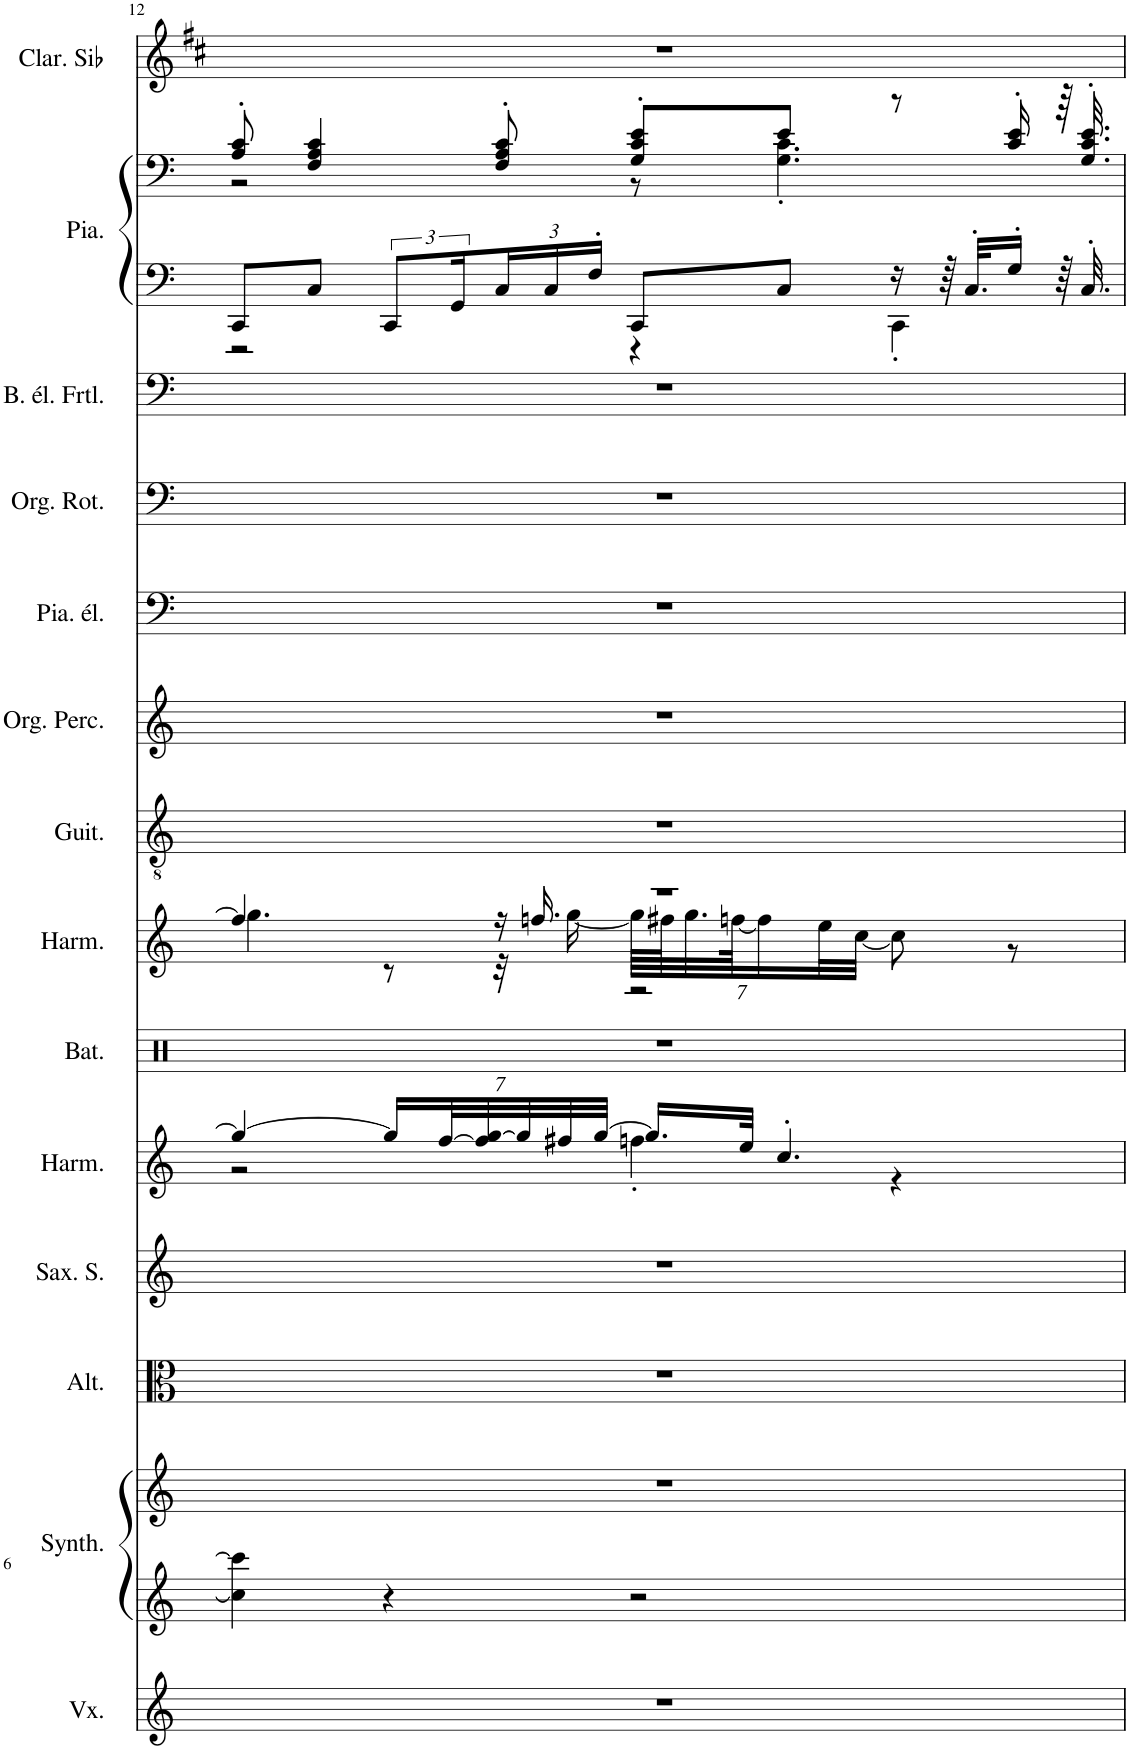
**kern	**kern	**kern	**kern	**kern	**kern	**kern	**kern	**kern	**kern	**kern	**kern	**kern	**kern	**kern	**kern
*part14	*part13	*part13	*part12	*part11	*part10	*part9	*part8	*part7	*part6	*part5	*part4	*part3	*part2	*part2	*part1
*staff16	*staff15	*staff14	*staff13	*staff12	*staff11	*staff10	*staff9	*staff8	*staff7	*staff6	*staff5	*staff4	*staff3	*staff2	*staff1
*I"Voix	*I"Synthétiseur d'instruments à cordes	*	*I"Altos	*I"Saxophone Soprano	*I"Harmonica	*I"Batterie	*I"Harmonica	*I"Guitare classique	*I"Orgue percussif	*I"Piano électrique	*I"Orgue rotatif	*I"Basse électrique fretless	*I"Piano	*	*I"Clarinette en Sib
*I'Vx.	*I'Synth.	*	*I'Alt.	*I'Sax. S.	*I'Harm.	*I'Bat.	*I'Harm.	*I'Guit.	*I'Org. Perc.	*I'Pia. él.	*I'Org. Rot.	*I'B. él. Frtl.	*I'Pia.	*	*I'Clar. Sib
!!LO:PB:g=z
*clefG2	*clefG2	*clefG2	*clefC3	*clefG2	*clefG2	*clefX	*clefG2	*clefGv2	*clefG2	*clefF4	*clefF4	*clefF4	*clefF4	*clefF4	*clefG2
*	*	*	*	*Trd1c2	*	*	*	*	*	*	*	*Trd7c12	*	*	*Trd1c2
*k[]	*k[]	*k[]	*k[]	*k[]	*k[]	*k[]	*k[]	*k[]	*k[]	*k[]	*k[]	*k[]	*k[]	*k[]	*k[f#c#]
*M4/4	*M4/4	*M4/4	*M4/4	*M4/4	*M4/4	*M4/4	*M4/4	*M4/4	*M4/4	*M4/4	*M4/4	*M4/4	*M4/4	*M4/4	*M4/4
=12	=12	=12	=12	=12	=12	=12	=12	=12	=12	=12	=12	=12	=12	=12	=12
*	*	*	*	*	*^	*	*^	*	*	*	*	*	*^	*^	*
*	*	*	*	*	*	*	*	*	*^	*	*	*	*	*	*	*	*	*	*
1r	4cc\] 4ccc\]	1r	1r	1r	4gg/_	2r	1r	1r	4.gg\	4ff#/]	1r	1r	1r	1r	1r	8CC/L	2r	8A/' 8c/'	2r	1r
.	.	.	.	.	.	.	.	.	.	.	.	.	.	.	.	8C/J	.	4F/ 4A/ 4c/	.	.
*	*	*	*	*	*Xbrackettup	*	*	*	*	*	*	*	*	*	*	*	*	*	*	*
.	4r	.	.	.	14gg/LL]	.	.	.	.	8r	.	.	.	.	.	12CC/L	.	.	.	.
.	.	.	.	.	[28ff/L	.	.	.	.	.	.	.	.	.	.	.	.	.	.	.
.	.	.	.	.	.	.	.	.	.	.	.	.	.	.	.	24GG/L	.	.	.	.
.	.	.	.	.	28ff/] [28gg/	.	.	.	.	.	.	.	.	.	.	.	.	.	.	.
*	*	*	*	*	*	*	*	*	*	*	*	*	*	*	*	*Xbrackettup	*	*	*	*
.	.	.	.	.	.	.	.	.	16r	32r	.	.	.	.	.	24C/	.	8F/' 8A/' 8c/'	.	.
.	.	.	.	.	28gg/]	.	.	.	.	.	.	.	.	.	.	.	.	.	.	.
.	.	.	.	.	.	.	.	.	.	16.ffn/	.	.	.	.	.	.	.	.	.	.
.	.	.	.	.	.	.	.	.	.	.	.	.	.	.	.	24C/	.	.	.	.
.	.	.	.	.	28ff#X/	.	.	.	.	.	.	.	.	.	.	.	.	.	.	.
.	.	.	.	.	.	.	.	.	[16gg\	.	.	.	.	.	.	.	.	.	.	.
.	.	.	.	.	.	.	.	.	.	.	.	.	.	.	.	24F'/JJ	.	.	.	.
.	.	.	.	.	[28gg/JJJ	.	.	.	.	.	.	.	.	.	.	.	.	.	.	.
*	*	*	*	*	*	*	*	*	*Xbrackettup	*	*	*	*	*	*	*	*	*	*	*
.	2r	.	.	.	16.gg/LL]	4ffn'\	.	.	56gg\LLLL]	2r	.	.	.	.	.	8CC/L	4r	8G/' 8c/' 8e/'L	8r	.
.	.	.	.	.	.	.	.	.	56ff#X\J	.	.	.	.	.	.	.	.	.	.	.
.	.	.	.	.	.	.	.	.	28.gg\	.	.	.	.	.	.	.	.	.	.	.
.	.	.	.	.	.	.	.	.	[56ffn\JK	.	.	.	.	.	.	.	.	.	.	.
.	.	.	.	.	32ee/JJk	.	.	.	.	.	.	.	.	.	.	.	.	.	.	.
.	.	.	.	.	.	.	.	.	14ff\]	.	.	.	.	.	.	.	.	.	.	.
.	.	.	.	.	4.cc'/	.	.	.	.	.	.	.	.	.	.	8C/J	.	8e/J	4.G\' 4.c\'	.
.	.	.	.	.	.	.	.	.	28ee\L	.	.	.	.	.	.	.	.	.	.	.
.	.	.	.	.	.	.	.	.	[28cc\JJJ	.	.	.	.	.	.	.	.	.	.	.
.	.	.	.	.	.	4r	.	.	8cc\]	.	.	.	.	.	.	16r	4CC'\	8r	.	.
.	.	.	.	.	.	.	.	.	.	.	.	.	.	.	.	64r	.	.	.	.
.	.	.	.	.	.	.	.	.	.	.	.	.	.	.	.	32.C'/KLL	.	.	.	.
.	.	.	.	.	.	.	.	.	8r	.	.	.	.	.	.	16G'/JJ	.	16c/' 16e/'	.	.
.	.	.	.	.	.	.	.	.	.	.	.	.	.	.	.	64r	.	64r	.	.
.	.	.	.	.	.	.	.	.	.	.	.	.	.	.	.	32.C'/	.	32.G/' 32.c/' 32.e/'	.	.
*	*	*	*	*	*	*	*	*	*	*	*	*	*	*	*	*v	*v	*	*	*
*	*	*	*	*	*v	*v	*	*v	*v	*v	*	*	*	*	*	*	*v	*v	*
=	=	=	=	=	=	=	=	=	=	=	=	=	=	=	=
*-	*-	*-	*-	*-	*-	*-	*-	*-	*-	*-	*-	*-	*-	*-	*-
